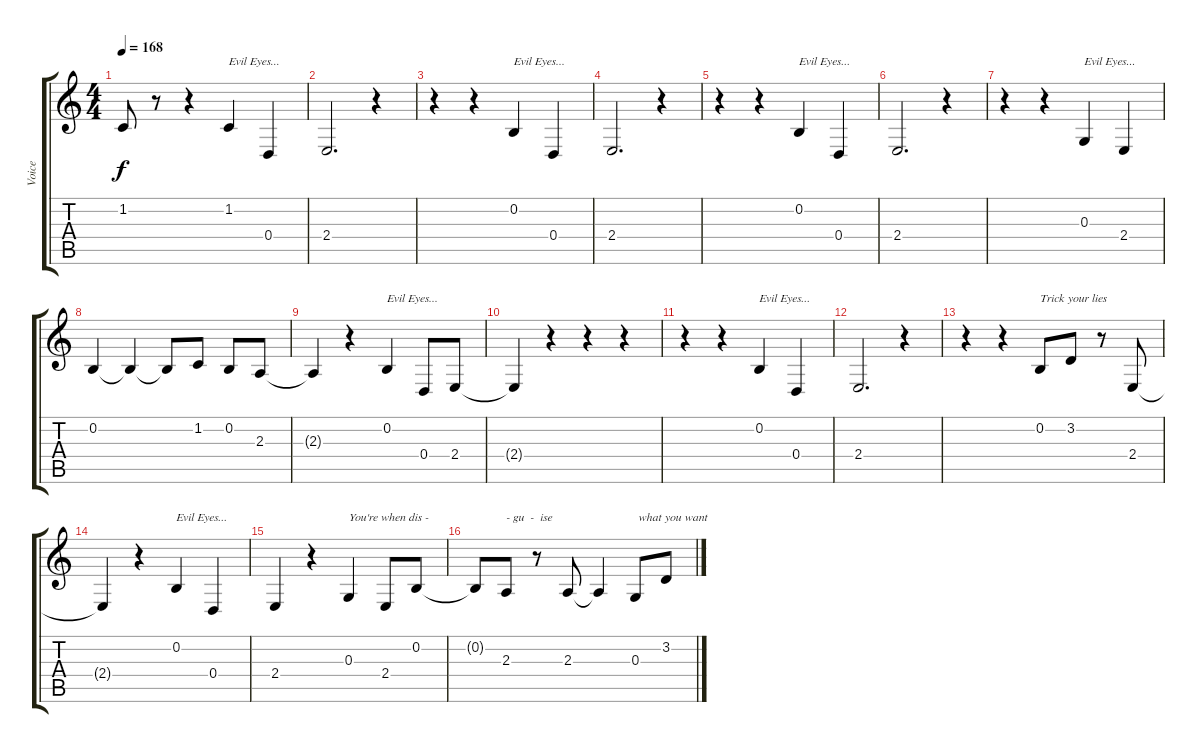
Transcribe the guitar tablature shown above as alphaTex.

\track ("Voice" "Voice") {instrument violin}
\staff {score tabs}
\tuning (E4 B3 G3 D3 A2 E2) {hide}
\ts (4 4)
\tempo 168
\clef g2
\ks c
1.2.8{dy f} r.8 r.4 1.2.4{txt "Evil Eyes..."} 0.4.4 |
2.4.2{d} r.4 |
r.4 r.4 0.2.4{txt "Evil Eyes..."} 0.4.4 |
2.4.2{d} r.4 |
r.4 r.4 0.2.4{txt "Evil Eyes..."} 0.4.4 |
2.4.2{d} r.4 |
r.4 r.4 0.3.4{txt "Evil Eyes..."} 2.4.4 |
0.2.4 0.2{t}.4 0.2{t}.8 1.2.8 0.2.8 2.3.8 |
2.3{t}.4 r.4 0.2.4{txt "Evil Eyes..."} 0.4.8 2.4.8 |
2.4{t}.4 r.4 r.4 r.4 |
r.4 r.4 0.2.4{txt "Evil Eyes..."} 0.4.4 |
2.4.2{d} r.4 |
r.4 r.4 0.2.8{txt "Trick your lies"} 3.2.8 r.8 2.4.8 |
2.4{t}.4 r.4 0.2.4{txt "Evil Eyes..."} 0.4.4 |
2.4.4 r.4 0.3.4{txt "You're when dis - "} 2.4.8 0.2.8 |
0.2{t}.8 2.3.8{txt "- gu  -  ise"} r.8 2.3.8 2.3{t}.4 0.3.8{txt " what you want"} 3.2.8
